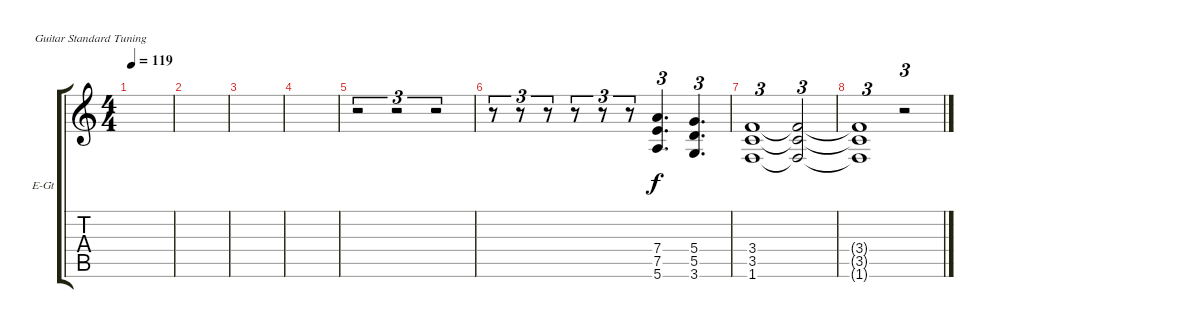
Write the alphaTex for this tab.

\defaultSystemsLayout 4
\bracketExtendMode groupsimilarinstruments
\firstSystemTrackNameOrientation horizontal
\otherSystemsTrackNameOrientation horizontal
\track ("Electric Guitar 1" "E-Gt") {instrument distortionguitar}
\staff {score tabs}
\tuning (E4 B3 G3 D3 A2 E2)
\ts (4 4)
\tempo 119
\clef g2
\ks c
|
|
|
|
r.2{tu (3 2)} r.2{tu (3 2)} r.2{tu (3 2)} |
r.8{tu (3 2)} r.8{tu (3 2)} r.8{tu (3 2)} r.8{tu (3 2)} r.8{tu (3 2)} r.8{tu (3 2)} (5.6 7.5 7.4).4{d tu (3 2)} (3.6 5.5 5.4).4{d tu (3 2)} |
(1.6 3.5 3.4).1{tu (3 2)} (1.6{t} 3.5{t} 3.4{t}).2{tu (3 2)} |
(1.6{t} 3.5{t} 3.4{t}).1{tu (3 2)} r.2{tu (3 2)}
